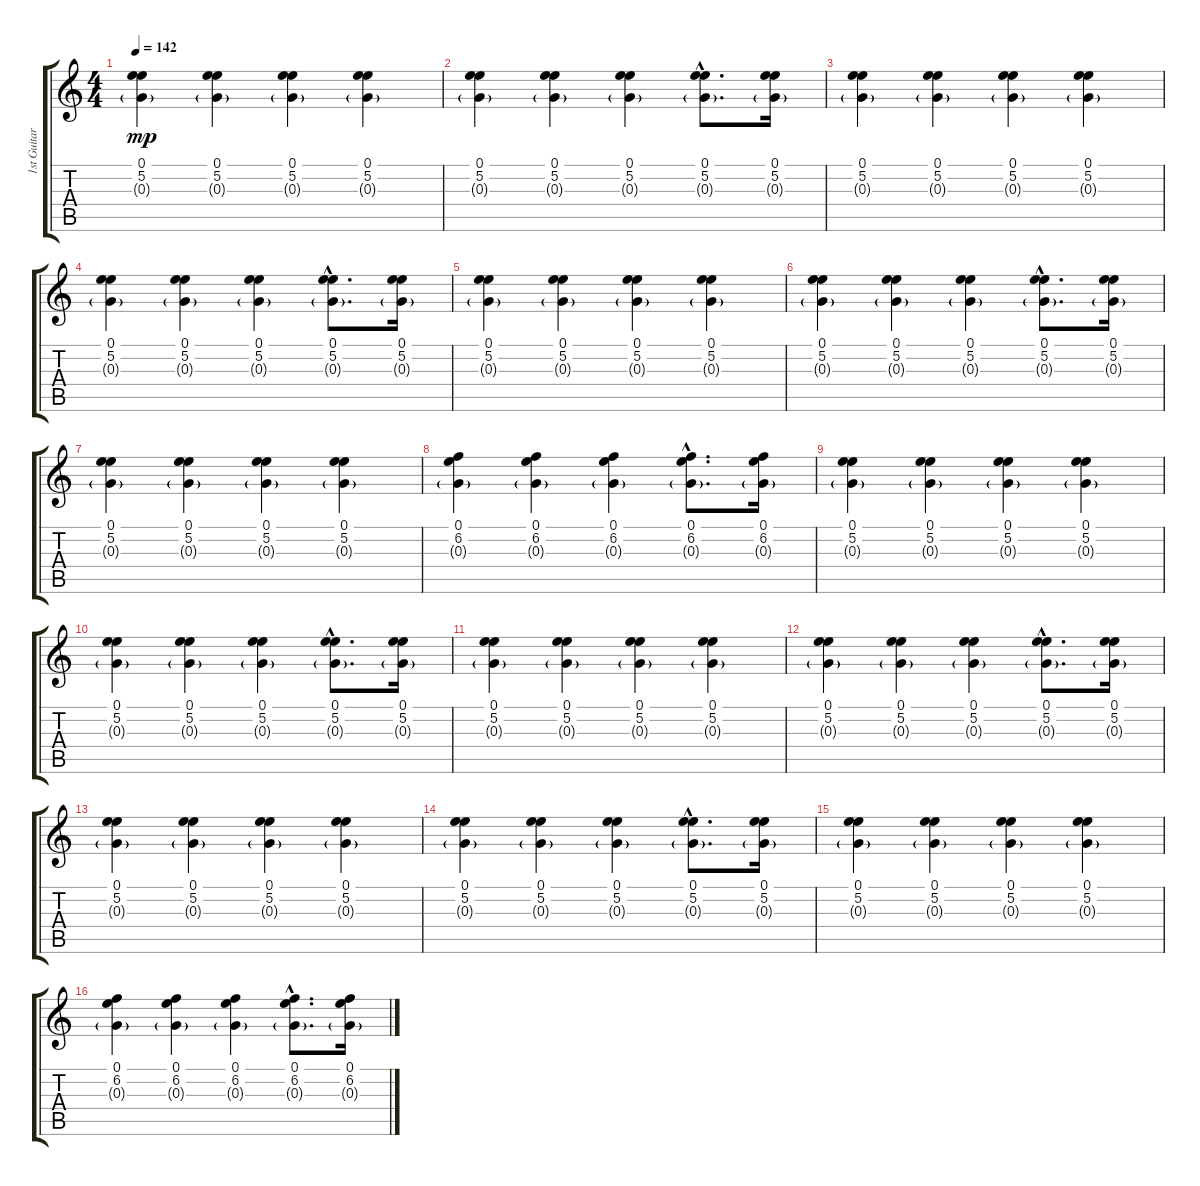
\track ("1st Guitar" "1st Guitar") {instrument acousticguitarsteel}
\staff {score tabs}
\tuning (E4 B3 G3 D3 A2 E2) {hide}
\ts (4 4)
\tempo 142
\clef g2
\ks c
(0.1 5.2 0.3{g}).4{dy mp volume 6 balance 0 instrument acousticguitarsteel} (0.1 5.2 0.3{g}).4 (0.1 5.2 0.3{g}).4 (0.1 5.2 0.3{g}).4 |
(0.1 5.2 0.3{g}).4 (0.1 5.2 0.3{g}).4 (0.1 5.2 0.3{g}).4 (0.1{hac} 5.2{hac} 0.3{g hac}).8{d} (0.1 5.2 0.3{g}).16 |
(0.1 5.2 0.3{g}).4 (0.1 5.2 0.3{g}).4 (0.1 5.2 0.3{g}).4 (0.1 5.2 0.3{g}).4 |
(0.1 5.2 0.3{g}).4 (0.1 5.2 0.3{g}).4 (0.1 5.2 0.3{g}).4 (0.1{hac} 5.2{hac} 0.3{g hac}).8{d} (0.1 5.2 0.3{g}).16 |
(0.1 5.2 0.3{g}).4{volume 6 balance 0} (0.1 5.2 0.3{g}).4 (0.1 5.2 0.3{g}).4 (0.1 5.2 0.3{g}).4 |
(0.1 5.2 0.3{g}).4 (0.1 5.2 0.3{g}).4 (0.1 5.2 0.3{g}).4 (0.1{hac} 5.2{hac} 0.3{g hac}).8{d} (0.1 5.2 0.3{g}).16 |
(0.1 5.2 0.3{g}).4 (0.1 5.2 0.3{g}).4 (0.1 5.2 0.3{g}).4 (0.1 5.2 0.3{g}).4 |
(0.1 6.2 0.3{g}).4 (0.1 6.2 0.3{g}).4 (0.1 6.2 0.3{g}).4 (0.1{hac} 6.2{hac} 0.3{g hac}).8{d} (0.1 6.2 0.3{g}).16 |
(0.1 5.2 0.3{g}).4{volume 11 balance 8} (0.1 5.2 0.3{g}).4 (0.1 5.2 0.3{g}).4 (0.1 5.2 0.3{g}).4 |
(0.1 5.2 0.3{g}).4 (0.1 5.2 0.3{g}).4 (0.1 5.2 0.3{g}).4 (0.1{hac} 5.2{hac} 0.3{g hac}).8{d} (0.1 5.2 0.3{g}).16 |
(0.1 5.2 0.3{g}).4 (0.1 5.2 0.3{g}).4 (0.1 5.2 0.3{g}).4 (0.1 5.2 0.3{g}).4 |
(0.1 5.2 0.3{g}).4 (0.1 5.2 0.3{g}).4 (0.1 5.2 0.3{g}).4 (0.1{hac} 5.2{hac} 0.3{g hac}).8{d} (0.1 5.2 0.3{g}).16 |
(0.1 5.2 0.3{g}).4 (0.1 5.2 0.3{g}).4 (0.1 5.2 0.3{g}).4 (0.1 5.2 0.3{g}).4 |
(0.1 5.2 0.3{g}).4 (0.1 5.2 0.3{g}).4 (0.1 5.2 0.3{g}).4 (0.1{hac} 5.2{hac} 0.3{g hac}).8{d} (0.1 5.2 0.3{g}).16 |
(0.1 5.2 0.3{g}).4 (0.1 5.2 0.3{g}).4 (0.1 5.2 0.3{g}).4 (0.1 5.2 0.3{g}).4 |
(0.1 6.2 0.3{g}).4 (0.1 6.2 0.3{g}).4 (0.1 6.2 0.3{g}).4 (0.1{hac} 6.2{hac} 0.3{g hac}).8{d} (0.1 6.2 0.3{g}).16
